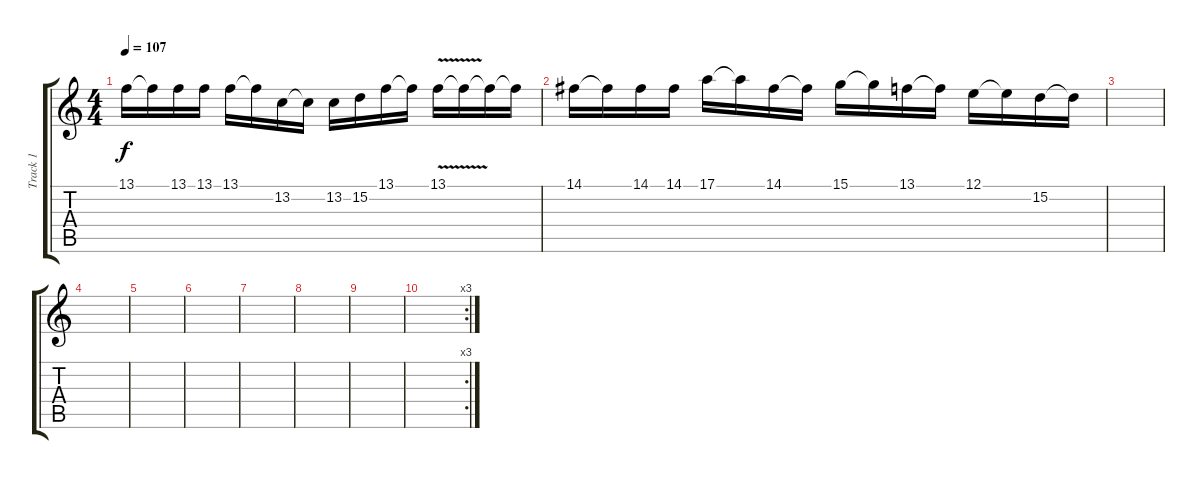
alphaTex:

\track ("Track 1" "Track 1") {instrument lead5charang}
\staff {score tabs}
\tuning (E4 B3 G3 D3 A2 E2) {hide}
\ts (4 4)
\tempo 107
\clef g2
\ks c
13.1.16{dy f} 13.1{t}.16 13.1.16 13.1.16 13.1.16 13.1{t}.16 13.2.16 13.2{t}.16 13.2.16 15.2.16 13.1.16 13.1{t}.16 13.1{v}.16 13.1{t}.16 13.1{t}.16 13.1{t}.16 |
14.1.16 14.1{t}.16 14.1.16 14.1.16 17.1.16 17.1{t}.16 14.1.16 14.1{t}.16 15.1.16 15.1{t}.16 13.1.16 13.1{t}.16 12.1.16 12.1{t}.16 15.2.16 15.2{t}.16 |
|
|
|
|
|
|
|
\rc 3
